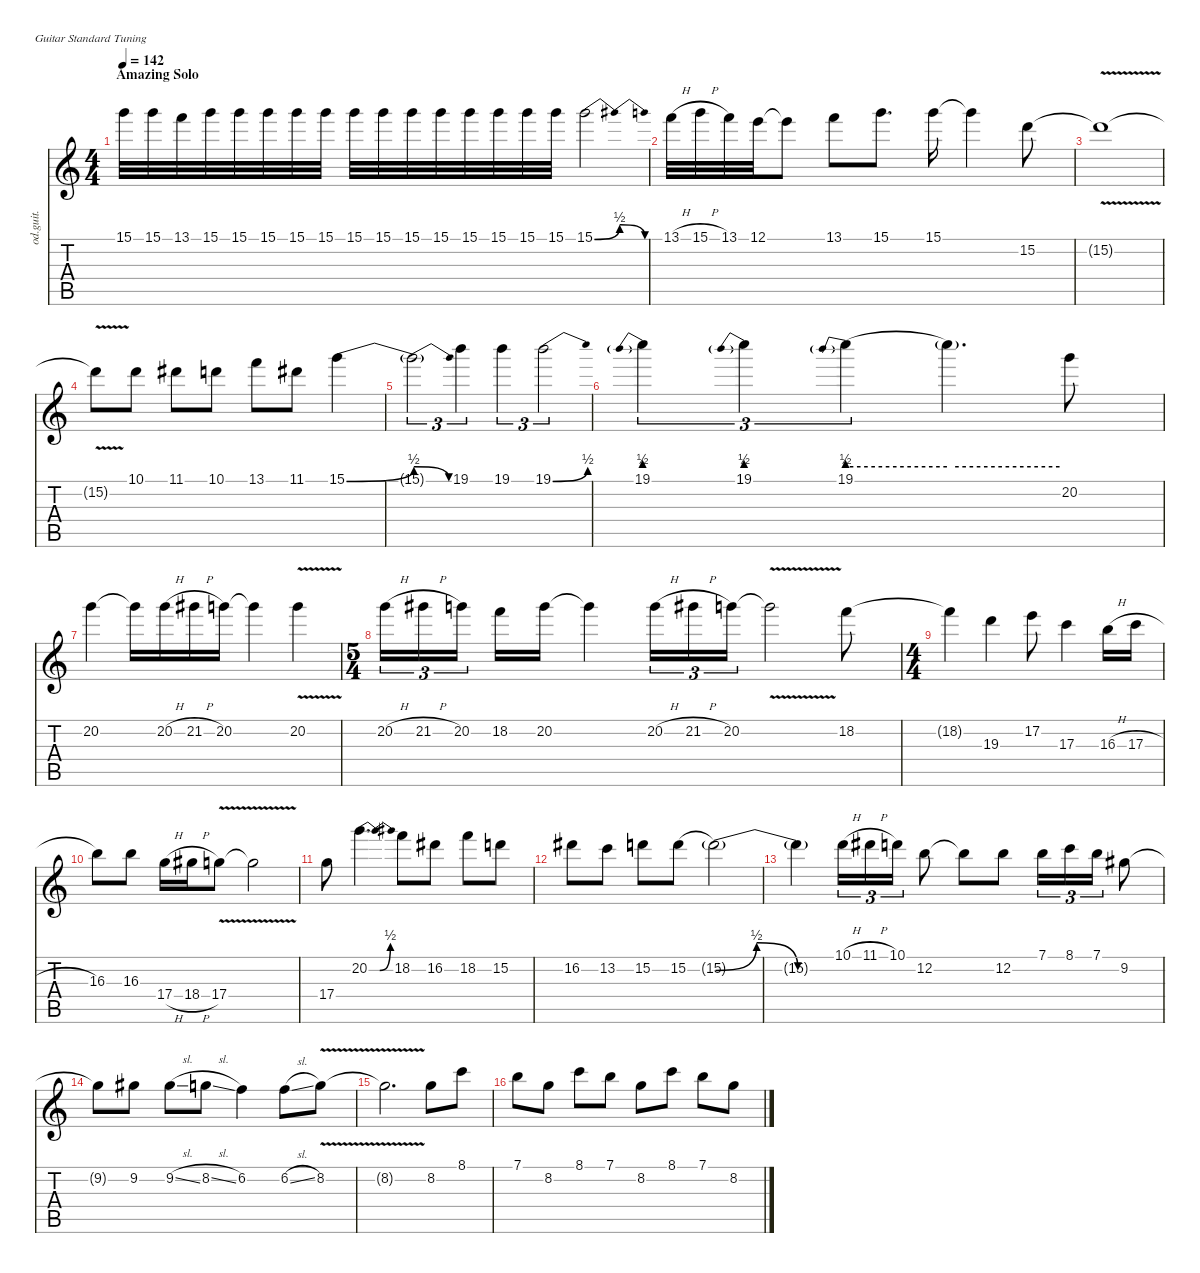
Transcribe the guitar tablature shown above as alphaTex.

\defaultSystemsLayout 4
\hideDynamics
\bracketExtendMode nobrackets
\otherSystemsTrackNameOrientation horizontal
\track ("Solo Guitar" "od.guit.") {defaultSystemsLayout 8 instrument overdrivenguitar}
\staff {score tabs}
\tuning (E4 B3 G3 D3 A2 E2)
\ts (4 4)
\beaming (8 2 2 2 2)
\section ("" "Amazing Solo")
\tempo 142
\clef g2
\ks c
15.1.32{dy f beam Down} 15.1.32{beam Down} 13.1.32{beam Down} 15.1.32{beam Down} 15.1.32{beam Down} 15.1.32{beam Down} 15.1.32{beam Down} 15.1.32{beam Down} 15.1.32{beam Down} 15.1.32{beam Down} 15.1.32{beam Down} 15.1.32{beam Down} 15.1.32{beam Down} 15.1.32{beam Down} 15.1.32{beam Down} 15.1.32{beam Down} 15.1{be (bendrelease 0 0 9.999999599999999 2 19.999999199999998 2 30 0)}.2{beam Down} |
13.1{h}.32{beam Down} 15.1{h}.32{beam Down} 13.1.32{beam Down} 12.1.32{beam Down} 12.1{t}.8{beam Down} 13.1.8{beam Down} 15.1.8{d beam Down} 15.1.16{beam Down} 15.1{t}.4{beam Down} 15.2.8{beam Down} |
15.2{v t}.1{beam Down} |
15.2{v t}.8{beam Down} 10.1.8{beam Down} 11.1{acc #}.8{beam Down} 10.1.8{beam Down} 13.1.8{beam Down} 11.1{acc #}.8{beam Down} 15.1{be (bend 0 0 60 2)}.4{beam Down} |
15.1{be (release 0 2 60 0) t}.2{tu (3 2) beam Down} 19.1.4{tu (3 2) beam Down} 19.1.4{tu (3 2) beam Down} 19.1{be (bend 0 0 60 2)}.2{tu (3 2) beam Down} |
19.1{be (prebend 0 2 60 2)}.4{tu (3 2) beam Down} 19.1{be (prebend 0 2 60 2)}.4{tu (3 2) beam Down} 19.1{be (prebend 0 2 60 2)}.4{tu (3 2) beam Down} 19.1{be (hold 0 2 60 2) t}.4{d beam Down} 20.2.8{beam Down} |
20.2.4{beam Down} 20.2{t}.16{beam Down} 20.2{h}.16{beam Down} 21.2{h acc #}.16{beam Down} 20.2.16{beam Down} 20.2{t}.4{beam Down} 20.2{v}.4{beam Down} |
\ts (5 4)
\beaming (8 6 4)
20.2{h}.16{tu (3 2) beam Down} 21.2{h acc #}.16{tu (3 2) beam Down} 20.2.16{tu (3 2) beam Down} 18.2.16{beam Down} 20.2.16{beam Down} 20.2{t}.4{beam Down} 20.2{h}.16{tu (3 2) beam Down} 21.2{h acc #}.16{tu (3 2) beam Down} 20.2.16{tu (3 2) beam Down} 20.2{v t}.2{beam Down} 18.2.8{beam Down} |
\ts (4 4)
\beaming (8 2 2 2 2)
18.2{t}.4{beam Down} 19.3.4{beam Down} 17.2.8{beam Down} 17.3.4{beam Down} 16.3{h}.16{beam Down} 17.3{h}.16{beam Down} |
16.3.8{beam Down} 16.3.8{beam Down} 17.4{h}.16{beam Down} 18.4{h acc #}.16{beam Down} 17.4{v}.8{beam Down} 17.4{v t}.2{beam Down} |
17.4.8{beam Down} 20.2{be (bendrelease 0 0 18.9999996 2 39 2 15 0)}.4{d beam Down} 18.2.8{beam Down} 16.2{acc #}.8{beam Down} 18.2.8{beam Down} 15.2.8{beam Down} |
16.2{acc #}.8{beam Down} 13.2.8{beam Down} 15.2.8{beam Down} 15.2{be (hold 0 0 60 0)}.8{beam Down} 15.2{be (bendrelease 0 0 30 2 30 2 60 0) t}.2{beam Down} |
15.2{be (hold 0 0 60 0) t}.4{beam Down} 10.1{h}.16{tu (3 2) beam Down} 11.1{h acc #}.16{tu (3 2) beam Down} 10.1.16{tu (3 2) beam Down} 12.2.8{beam Down} 12.2{t}.8{beam Down} 12.2.8{beam Down} 7.1.16{tu (3 2) beam Down} 8.1.16{tu (3 2) beam Down} 7.1.16{tu (3 2) beam Down} 9.2{acc #}.8{beam Down} |
9.2{t acc #}.8{beam Down} 9.2{acc #}.8{beam Down} 9.2{sl acc #}.8{beam Down} 8.2{sl}.8{beam Down} 6.2.4{beam Down} 6.2{sl}.8{beam Down} 8.2{v}.8{beam Down} |
8.2{v t}.2{d beam Down} 8.2.8{beam Down} 8.1.8{beam Down} |
7.1.8{beam Down} 8.2.8{beam Down} 8.1.8{beam Down} 7.1.8{beam Down} 8.2.8{beam Down} 8.1.8{beam Down} 7.1.8{beam Down} 8.2.8{beam Down}
